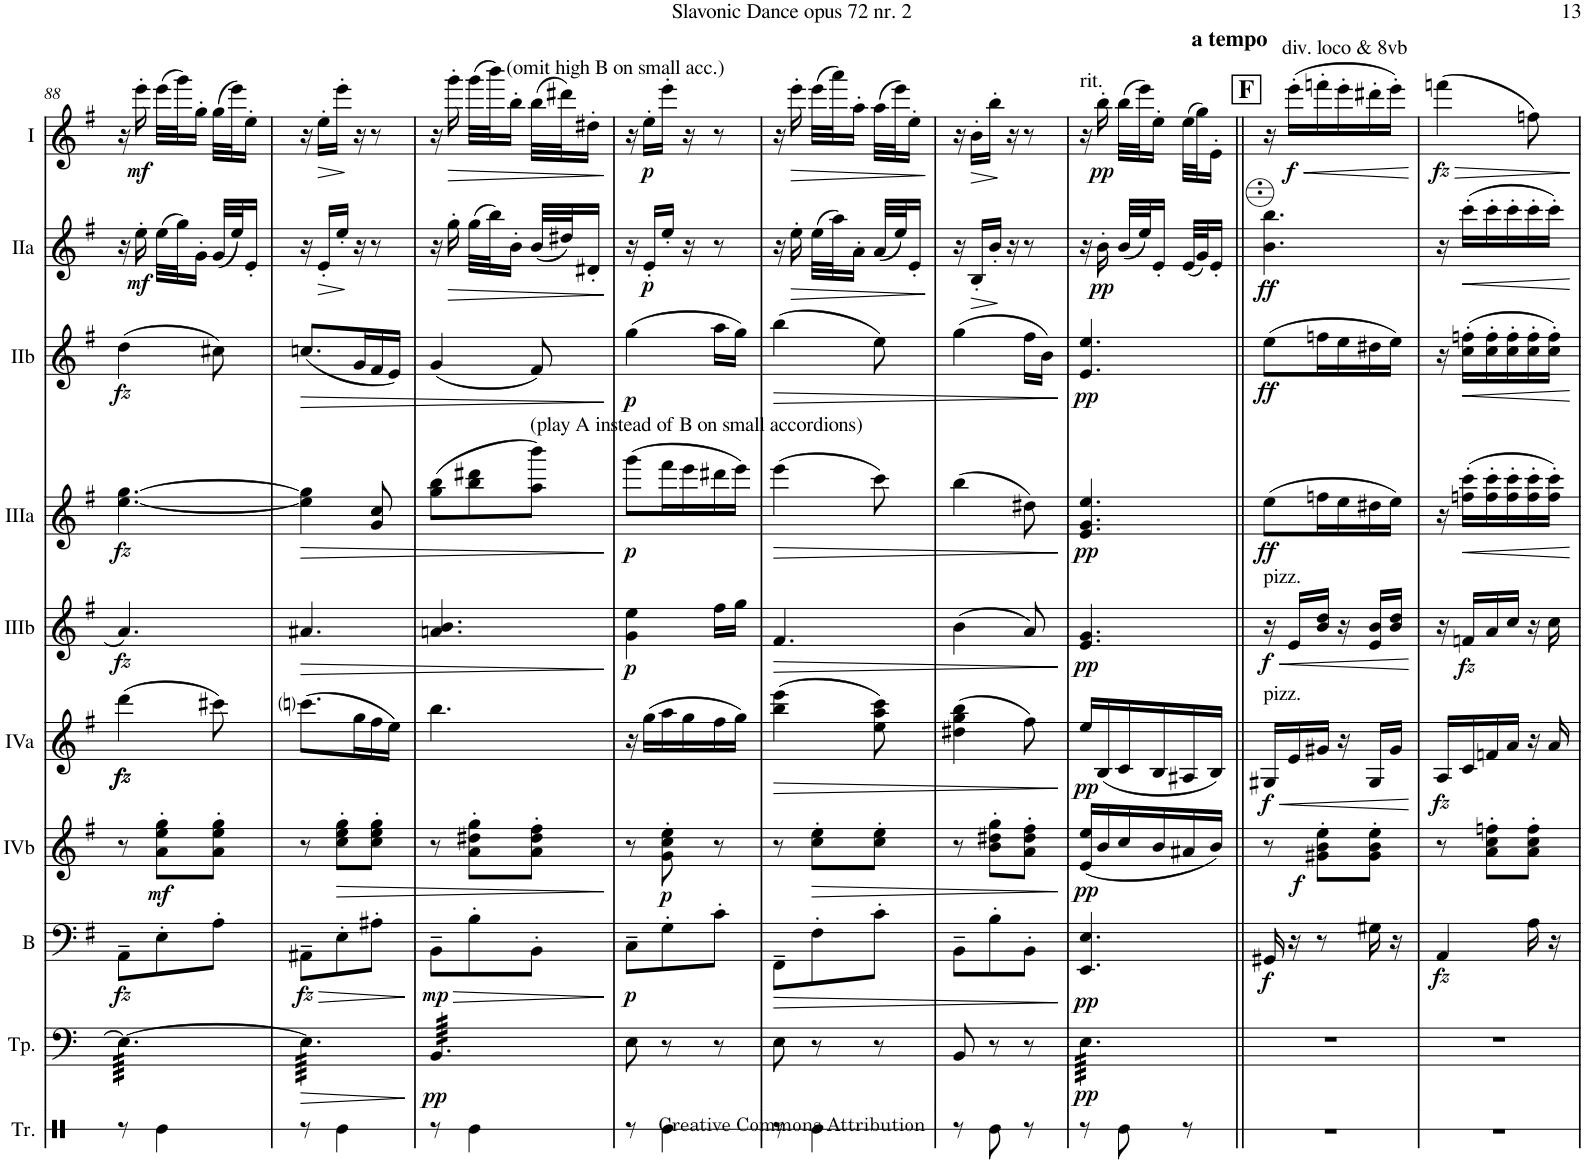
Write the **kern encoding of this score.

**kern	**kern	**dynam	**kern	**dynam	**kern	**dynam	**kern	**dynam	**kern	**dynam	**kern	**dynam	**kern	**dynam	**kern	**dynam	**kern	**dynam
*part10	*part9	*part9	*part8	*part8	*part7	*part7	*part6	*part6	*part5	*part5	*part4	*part4	*part3	*part3	*part2	*part2	*part1	*part1
*staff10	*staff9	*staff9	*staff8	*staff8	*staff7	*staff7	*staff6	*staff6	*staff5	*staff5	*staff4	*staff4	*staff3	*staff3	*staff2	*staff2	*staff1	*staff1
*I"Triangle	*I"Timpani	*	*I"Bass	*	*I"Acc. 4b	*	*I"Acc. 4a	*	*I"Acc. 3b	*	*I"Acc. 3a	*	*I"Acc. 2b	*	*I"Acc. 2a	*	*I"Acc. 1	*
*I'Tr.	*I'Tp.	*	*I'B	*	*	*	*	*	*	*	*	*	*	*	*	*	*	*
!!LO:PB:g=z
*clefX	*clefF4	*	*clefF4	*	*clefG2	*	*clefG2	*	*clefG2	*	*clefG2	*	*clefG2	*	*clefG2	*	*clefG2	*
*	*	*	*Trd7c12	*	*Trd7c12	*	*Trd7c12	*	*Trd7c12	*	*Trd7c12	*	*	*	*	*	*	*
*k[]	*k[f#]	*	*k[f#]	*	*k[f#]	*	*k[f#]	*	*k[f#]	*	*k[f#]	*	*k[f#]	*	*k[f#]	*	*k[f#]	*
*M3/8	*M3/8	*	*M3/8	*	*M3/8	*	*M3/8	*	*M3/8	*	*M3/8	*	*M3/8	*	*M3/8	*	*M3/8	*
=88	=88	=88	=88	=88	=88	=88	=88	=88	=88	=88	=88	=88	=88	=88	=88	=88	=88	=88
!	!	!	!	!LO:DY:b	!	!	!	!LO:DY:b	!	!	!	!	!	!	!	!	!	!
!	!	!	!	!	!	!	!	!LO:DY:n=1:b	!	!LO:DY:b	!	!LO:DY:b	!	!LO:DY:b	!	!	!	!
*	*tremolo	*	*	*	*	*	*	*	*	*	*	*	*	*	*	*	*	*
8r	64E\LLLL	.	8AA~\L	fz	8r	.	(4ddd\	fz fz	4.a/	fz	[4.eee\ [4.ggg\	fz	(4dd\	fz	16r	.	16r	.
.	64E\	.	.	.	.	.	.	.	.	.	.	.	.	.	.	.	.	.
.	64E\	.	.	.	.	.	.	.	.	.	.	.	.	.	.	.	.	.
.	64E\	.	.	.	.	.	.	.	.	.	.	.	.	.	.	.	.	.
!	!	!	!	!	!	!	!	!	!	!	!	!	!	!	!	!LO:DY:b	!	!LO:DY:b
.	64E\	.	.	.	.	.	.	.	.	.	.	.	.	.	16ee'\	mf	16eee'\	mf
.	64E\	.	.	.	.	.	.	.	.	.	.	.	.	.	.	.	.	.
.	64E\	.	.	.	.	.	.	.	.	.	.	.	.	.	.	.	.	.
.	64E\	.	.	.	.	.	.	.	.	.	.	.	.	.	.	.	.	.
!	!	!	!	!	!	!LO:DY:b	!	!	!	!	!	!	!	!	!	!	!	!
4Re\	64E\	.	8E'\	.	8a\' 8ee\' 8gg\'L	mf	.	.	.	.	.	.	.	.	(32ee\LLL	.	(32eee\LLL	.
.	64E\	.	.	.	.	.	.	.	.	.	.	.	.	.	.	.	.	.
.	64E\	.	.	.	.	.	.	.	.	.	.	.	.	.	32gg\J)	.	32ggg\J)	.
.	64E\	.	.	.	.	.	.	.	.	.	.	.	.	.	.	.	.	.
.	64E\	.	.	.	.	.	.	.	.	.	.	.	.	.	16g'\JJ	.	16gg'\JJ	.
.	64E\	.	.	.	.	.	.	.	.	.	.	.	.	.	.	.	.	.
.	64E\	.	.	.	.	.	.	.	.	.	.	.	.	.	.	.	.	.
.	64E\	.	.	.	.	.	.	.	.	.	.	.	.	.	.	.	.	.
.	64E\	.	8A'\J	.	8a\' 8ee\' 8gg\'J	.	8ccc#X\)	.	.	.	.	.	8cc#X\)	.	(32g/LLL	.	(32gg\LLL	.
.	64E\	.	.	.	.	.	.	.	.	.	.	.	.	.	.	.	.	.
.	64E\	.	.	.	.	.	.	.	.	.	.	.	.	.	32ee/J)	.	32eee\J)	.
.	64E\	.	.	.	.	.	.	.	.	.	.	.	.	.	.	.	.	.
.	64E\	.	.	.	.	.	.	.	.	.	.	.	.	.	16e'/JJ	.	16ee'\JJ	.
.	64E\	.	.	.	.	.	.	.	.	.	.	.	.	.	.	.	.	.
.	64E\	.	.	.	.	.	.	.	.	.	.	.	.	.	.	.	.	.
.	64E\JJJJ	.	.	.	.	.	.	.	.	.	.	.	.	.	.	.	.	.
=89	=89	=89	=89	=89	=89	=89	=89	=89	=89	=89	=89	=89	=89	=89	=89	=89	=89	=89
!	!	!LO:HP:b	!	!LO:HP:b	!	!	!	!	!	!LO:HP:b	!	!LO:HP:b	!	!LO:HP:b	!	!	!	!
!	!	!	!	!LO:DY:n=1:b	!	!	!	!	!	!	!	!	!	!	!	!	!	!
8r	64E\]LLLL	>	8AA#X~\L	> fz	8r	.	(8.cccni\L	.	4.a#X/	>	4eee\] 4ggg\]	>	(8.ccn/L	>	16r	.	16r	.
.	64E\	.	.	.	.	.	.	.	.	.	.	.	.	.	.	.	.	.
.	64E\	.	.	.	.	.	.	.	.	.	.	.	.	.	.	.	.	.
.	64E\	.	.	.	.	.	.	.	.	.	.	.	.	.	.	.	.	.
!	!	!	!	!	!	!	!	!	!	!	!	!	!	!	!	!LO:HP:b	!	!LO:HP:b
.	64E\	.	.	.	.	.	.	.	.	.	.	.	.	.	16e'/LL	>	16ee'\LL	>
.	64E\	.	.	.	.	.	.	.	.	.	.	.	.	.	.	.	.	.
.	64E\	.	.	.	.	.	.	.	.	.	.	.	.	.	.	.	.	.
.	64E\	.	.	.	.	.	.	.	.	.	.	.	.	.	.	.	.	.
!	!	!	!	!	!	!LO:HP:b	!	!	!	!	!	!	!	!	!	!	!	!
4Re\	64E\	.	8E'\	.	8cc\' 8ee\' 8gg\'L	>	.	.	.	.	.	.	.	.	16ee'/JJ	.	16eee'\JJ	.
.	64E\	.	.	.	.	.	.	.	.	.	.	.	.	.	.	.	.	.
.	64E\	.	.	.	.	.	.	.	.	.	.	.	.	.	.	.	.	.
.	64E\	.	.	.	.	.	.	.	.	.	.	.	.	.	.	.	.	.
.	64E\	.	.	.	.	.	16gg\L	.	.	.	.	.	16g/L	.	16r	]	16r	]
.	64E\	.	.	.	.	.	.	.	.	.	.	.	.	.	.	.	.	.
.	64E\	.	.	.	.	.	.	.	.	.	.	.	.	.	.	.	.	.
.	64E\	.	.	.	.	.	.	.	.	.	.	.	.	.	.	.	.	.
.	64E\	.	8A#X'\J	.	8cc\' 8ee\' 8gg\'J	.	16ff#\	.	.	.	8gg/ 8ccc/	.	16f#/	.	8r	.	8r	.
.	64E\	.	.	.	.	.	.	.	.	.	.	.	.	.	.	.	.	.
.	64E\	.	.	.	.	.	.	.	.	.	.	.	.	.	.	.	.	.
.	64E\	.	.	.	.	.	.	.	.	.	.	.	.	.	.	.	.	.
.	64E\	.	.	.	.	.	16ee\JJ)	.	.	.	.	.	16e/JJ)	.	.	.	.	.
.	64E\	.	.	.	.	.	.	.	.	.	.	.	.	.	.	.	.	.
.	64E\	.	.	.	.	.	.	.	.	.	.	.	.	.	.	.	.	.
.	64E\JJJJ	.	.	.	.	.	.	.	.	.	.	.	.	.	.	.	.	.
.	.	]	.	]	.	.	.	.	.	.	.	.	.	.	.	.	.	.
=90	=90	=90	=90	=90	=90	=90	=90	=90	=90	=90	=90	=90	=90	=90	=90	=90	=90	=90
!	!	!LO:DY:b	!	!LO:HP:b	!	!	!	!	!	!	!	!	!	!	!	!	!	!
!	!	!	!	!LO:DY:n=1:b	!	!	!	!	!	!	!	!	!	!	!	!	!	!
8r	64BB/LLLL	pp	8BB~\L	> mp	8r	.	4.bb\	.	4.an/ 4.b/	.	(8ggg\ 8bbb\L	.	(4g/	.	16r	.	16r	.
.	64BB/	.	.	.	.	.	.	.	.	.	.	.	.	.	.	.	.	.
.	64BB/	.	.	.	.	.	.	.	.	.	.	.	.	.	.	.	.	.
.	64BB/	.	.	.	.	.	.	.	.	.	.	.	.	.	.	.	.	.
!	!	!	!	!	!	!	!	!	!	!	!	!	!	!	!	!LO:HP:b	!	!LO:HP:b
.	64BB/	.	.	.	.	.	.	.	.	.	.	.	.	.	16gg'\	>	16ggg'\	>
.	64BB/	.	.	.	.	.	.	.	.	.	.	.	.	.	.	.	.	.
.	64BB/	.	.	.	.	.	.	.	.	.	.	.	.	.	.	.	.	.
.	64BB/	.	.	.	.	.	.	.	.	.	.	.	.	.	.	.	.	.
4Re\	64BB/	.	8B'\	.	8a\' 8dd#X\' 8gg\'L	.	.	.	.	.	8bbb\ 8dddd#X\	.	.	.	(32gg\LLL	.	(32ggg\LLL	.
.	64BB/	.	.	.	.	.	.	.	.	.	.	.	.	.	.	.	.	.
!	!	!	!	!	!	!	!	!	!	!	!	!	!	!	!	!	!LO:TX:a:t=(omit high B on small acc.)	!
.	64BB/	.	.	.	.	.	.	.	.	.	.	.	.	.	32bb\J)	.	32bbb\J)	.
.	64BB/	.	.	.	.	.	.	.	.	.	.	.	.	.	.	.	.	.
.	64BB/	.	.	.	.	.	.	.	.	.	.	.	.	.	16b'\JJ	.	16bb'\JJ	.
.	64BB/	.	.	.	.	.	.	.	.	.	.	.	.	.	.	.	.	.
.	64BB/	.	.	.	.	.	.	.	.	.	.	.	.	.	.	.	.	.
.	64BB/	.	.	.	.	.	.	.	.	.	.	.	.	.	.	.	.	.
!	!	!	!	!	!	!	!	!	!	!	!LO:TX:a:t=(play A instead of B on small accordions)	!	!	!	!	!	!	!
.	64BB/	.	8BB'\J	.	8a\' 8dd#\' 8ff#\'J	.	.	.	.	.	8aaa\ 8bbbb\J)	.	8f#/)	.	(32b/LLL	.	(32bb\LLL	.
.	64BB/	.	.	.	.	.	.	.	.	.	.	.	.	.	.	.	.	.
.	64BB/	.	.	.	.	.	.	.	.	.	.	.	.	.	32dd#X/J)	.	32ddd#X\J)	.
.	64BB/	.	.	.	.	.	.	.	.	.	.	.	.	.	.	.	.	.
.	64BB/	.	.	.	.	.	.	.	.	.	.	.	.	.	16d#X'/JJ	.	16dd#X'\JJ	.
.	64BB/	.	.	.	.	.	.	.	.	.	.	.	.	.	.	.	.	.
.	64BB/	.	.	.	.	.	.	.	.	.	.	.	.	.	.	.	.	.
.	64BB/JJJJ	.	.	.	.	.	.	.	.	.	.	.	.	.	.	.	.	.
*	*Xtremolo	*	*	*	*	*	*	*	*	*	*	*	*	*	*	*	*	*
.	.	.	.	]	.	]	.	.	.	]	.	]	.	]	.	]	.	]
=91	=91	=91	=91	=91	=91	=91	=91	=91	=91	=91	=91	=91	=91	=91	=91	=91	=91	=91
!	!	!	!	!LO:DY:b	!	!	!	!	!	!LO:DY:b	!	!LO:DY:b	!	!LO:DY:b	!	!	!	!
8r	8E\	.	8C~\L	p	8r	.	16r	.	4g\ 4ee\	p	(8gggg\L	p	(4gg\	p	16r	.	16r	.
!	!	!	!	!	!	!	!	!	!	!	!	!	!	!	!	!LO:DY:b	!	!LO:DY:b
.	.	.	.	.	.	.	(16gg\LL	.	.	.	.	.	.	.	16e'/LL	p	16ee'\LL	p
!	!	!	!	!	!	!LO:DY:b	!	!	!	!	!	!	!	!	!	!	!	!
4Re\	8r	.	8G'\	.	8g\' 8cc\' 8ee\'	p	16aa\	.	.	.	16ffff#\L	.	.	.	16ee'/JJ	.	16eee'\JJ	.
.	.	.	.	.	.	.	16gg\	.	.	.	16eeee\	.	.	.	16r	.	16r	.
.	8r	.	8c'\J	.	8r	.	16ff#\	.	16ff#\LL	.	16dddd#X\	.	16aa\LL	.	8r	.	8r	.
.	.	.	.	.	.	.	16gg\JJ)	.	16gg\JJ	.	16eeee\JJ)	.	16gg\JJ)	.	.	.	.	.
=92	=92	=92	=92	=92	=92	=92	=92	=92	=92	=92	=92	=92	=92	=92	=92	=92	=92	=92
!	!	!	!	!LO:HP:b	!	!	!	!LO:HP:b	!	!LO:HP:b	!	!LO:HP:b	!	!LO:HP:b	!	!	!	!
8r	8E\	.	8FF#~\L	>	8r	.	(4bb\ 4eee\	>	4.f#/	>	(4eeee\	>	(4bb\	>	16r	.	16r	.
!	!	!	!	!	!	!	!	!	!	!	!	!	!	!	!	!LO:HP:b	!	!LO:HP:b
.	.	.	.	.	.	.	.	.	.	.	.	.	.	.	16ee'\	>	16eee'\	>
!	!	!	!	!	!	!LO:HP:b	!	!	!	!	!	!	!	!	!	!	!	!
4Re\	8r	.	8F#'\	.	8cc\' 8ee\'L	>	.	.	.	.	.	.	.	.	(32ee\LLL	.	(32eee\LLL	.
.	.	.	.	.	.	.	.	.	.	.	.	.	.	.	32aa\J)	.	32aaa\J)	.
.	.	.	.	.	.	.	.	.	.	.	.	.	.	.	16a'\JJ	.	16aa'\JJ	.
.	8r	.	8c'\J	.	8cc\' 8ee\'J	.	8ee\ 8aa\ 8ccc\)	.	.	.	8cccc\)	.	8ee\)	.	(32a/LLL	.	(32aa\LLL	.
.	.	.	.	.	.	.	.	.	.	.	.	.	.	.	32ee/J)	.	32eee\J)	.
.	.	.	.	.	.	.	.	.	.	.	.	.	.	.	16e'/JJ	.	16ee'\JJ	.
.	.	.	.	.	.	.	.	.	.	.	.	.	.	.	.	]	.	]
=93	=93	=93	=93	=93	=93	=93	=93	=93	=93	=93	=93	=93	=93	=93	=93	=93	=93	=93
8r	8BB/	.	8BB~\L	.	8r	.	(4dd#X\ 4gg\ 4bb\	.	(4b\	.	(4bbb\	.	(4gg\	.	16r	.	16r	.
!	!	!	!	!	!	!	!	!	!	!	!	!	!	!	!	!LO:HP:b	!	!LO:HP:b
.	.	.	.	.	.	.	.	.	.	.	.	.	.	.	16B'/LL	>	16b'\LL	>
8Re\	8r	.	8B'\	.	8b\' 8dd#X\' 8gg\'L	.	.	.	.	.	.	.	.	.	16b'/JJ	.	16bb'\JJ	.
.	.	.	.	.	.	.	.	.	.	.	.	.	.	.	16r	]	16r	]
8r	8r	.	8BB'\J	.	8a\' 8dd#\' 8ff#\'J	.	8ff#\)	.	8a/)	.	8ddd#X\)	.	16ff#\LL	.	8r	.	8r	.
.	.	.	.	.	.	.	.	.	.	.	.	.	16b\JJ)	.	.	.	.	.
.	.	.	.	]	.	]	.	]	.	]	.	]	.	]	.	.	.	.
=94	=94	=94	=94	=94	=94	=94	=94	=94	=94	=94	=94	=94	=94	=94	=94	=94	=94	=94
!	!	!	!	!	!	!	!	!	!	!	!	!	!	!	!	!	!LO:TX:a:t=rit.	!
!	!	!LO:DY:b	!	!LO:DY:b	!	!LO:DY:b	!	!LO:DY:b	!	!LO:DY:b	!	!LO:DY:b	!	!LO:DY:b	!	!	!	!
*	*tremolo	*	*	*	*	*	*	*	*	*	*	*	*	*	*	*	*	*
8r	64E\LLLL	pp	4.EE/ 4.E/	pp	(16e/ 16ee/LL	pp	16ee/LL	pp	4.e/ 4.g/	pp	4.ee/ 4.gg/ 4.eee/	pp	4.e/ 4.ee/	pp	16r	.	16r	.
.	64E\	.	.	.	.	.	.	.	.	.	.	.	.	.	.	.	.	.
.	64E\	.	.	.	.	.	.	.	.	.	.	.	.	.	.	.	.	.
.	64E\	.	.	.	.	.	.	.	.	.	.	.	.	.	.	.	.	.
!	!	!	!	!	!	!	!	!	!	!	!	!	!	!	!	!LO:DY:b	!	!LO:DY:b
.	64E\	.	.	.	16b/	.	(16B/	.	.	.	.	.	.	.	16b'\	pp	16bb'\	pp
.	64E\	.	.	.	.	.	.	.	.	.	.	.	.	.	.	.	.	.
.	64E\	.	.	.	.	.	.	.	.	.	.	.	.	.	.	.	.	.
.	64E\	.	.	.	.	.	.	.	.	.	.	.	.	.	.	.	.	.
8Re\	64E\	.	.	.	16cc/	.	16c/	.	.	.	.	.	.	.	(32b/LLL	.	(32bb\LLL	.
.	64E\	.	.	.	.	.	.	.	.	.	.	.	.	.	.	.	.	.
.	64E\	.	.	.	.	.	.	.	.	.	.	.	.	.	32ee/J)	.	32eee\J)	.
.	64E\	.	.	.	.	.	.	.	.	.	.	.	.	.	.	.	.	.
.	64E\	.	.	.	16b/	.	16B/	.	.	.	.	.	.	.	16e'/JJ	.	16ee'\JJ	.
.	64E\	.	.	.	.	.	.	.	.	.	.	.	.	.	.	.	.	.
.	64E\	.	.	.	.	.	.	.	.	.	.	.	.	.	.	.	.	.
.	64E\	.	.	.	.	.	.	.	.	.	.	.	.	.	.	.	.	.
8r	64E\	.	.	.	16a#X/	.	16A#X/	.	.	.	.	.	.	.	(32e/LLL	.	(32ee\LLL	.
.	64E\	.	.	.	.	.	.	.	.	.	.	.	.	.	.	.	.	.
.	64E\	.	.	.	.	.	.	.	.	.	.	.	.	.	32g/J)	.	32gg\J)	.
.	64E\	.	.	.	.	.	.	.	.	.	.	.	.	.	.	.	.	.
.	64E\	.	.	.	16b/JJ)	.	16B/JJ)	.	.	.	.	.	.	.	16e'/JJ	.	16e'\JJ	.
.	64E\	.	.	.	.	.	.	.	.	.	.	.	.	.	.	.	.	.
.	64E\	.	.	.	.	.	.	.	.	.	.	.	.	.	.	.	.	.
.	64E\JJJJ	.	.	.	.	.	.	.	.	.	.	.	.	.	.	.	.	.
*	*Xtremolo	*	*	*	*	*	*	*	*	*	*	*	*	*	*	*	*	*
=95||	=95||	=95||	=95||	=95||	=95||	=95||	=95||	=95||	=95||	=95||	=95||	=95||	=95||	=95||	=95||	=95||	=95||	=95||
!!LO:REH:place=s1:a:B:cj:fs=14:t=F
!	!	!	!	!	!	!	!	!	!	!	!	!	!	!	!	!	!LO:TX:a:B:t=a tempo	!
!	!	!	!	!	!	!	!	!	!LO:TX:a:t=pizz.	!	!	!	!	!	!	!	!	!
!	!	!	!	!	!	!	!LO:TX:a:t=pizz.	!	!	!	!	!	!	!	!	!	!	!
!	!	!	!	!LO:DY:b	!	!	!	!LO:HP:b	!	!LO:HP:b	!	!	!	!	!	!	!	!
!	!	!	!	!	!	!	!	!LO:DY:n=1:b	!	!LO:DY:n=1:b	!	!LO:DY:b	!	!LO:DY:b	!	!LO:DY:b	!	!
4.r	4.r	.	16GG#X/	f	8r	.	16G#X/LL	< f	16r	< f	(8ee\L	ff	(8ee\L	ff	4.b\ 4.bb\	ff	16r	.
!	!	!	!	!	!	!	!	!	!	!	!	!	!	!	!	!	!LO:TX:a:t=div. loco & 8vb	!
!	!	!	!	!	!	!	!	!	!	!	!	!	!	!	!	!	!	!LO:HP:b
!	!	!	!	!	!	!	!	!	!	!	!	!	!	!	!	!	!	!LO:DY:n=1:b
.	.	.	16r	.	.	.	16e/	.	16e/LL	.	.	.	.	.	.	.	(16eee'\LL	< f
!	!	!	!	!	!	!LO:DY:b	!	!	!	!	!	!	!	!	!	!	!	!
.	.	.	8r	.	8g#X\' 8b\' 8ee\'L	f	16g#X/JJ	.	16b/ 16dd/JJ	.	16ffn\L	.	16ffn\L	.	.	.	16fffn'\	.
.	.	.	.	.	.	.	16r	.	16r	.	16ee\	.	16ee\	.	.	.	16eee'\	.
.	.	.	16G#X\	.	8g#\' 8b\' 8ee\'J	.	16G#/LL	.	16e/ 16b/LL	.	16dd#X\	.	16dd#X\	.	.	.	16ddd#X'\	.
.	.	.	16r	.	.	.	16g#/JJ	.	16b/ 16dd/JJ	.	16ee\JJ)	.	16ee\JJ)	.	.	.	16eee'\JJ)	.
.	.	.	.	.	.	.	.	[	.	[	.	.	.	.	.	.	.	[
=96	=96	=96	=96	=96	=96	=96	=96	=96	=96	=96	=96	=96	=96	=96	=96	=96	=96	=96
!	!	!	!	!LO:DY:b	!	!	!	!LO:DY:b	!	!	!	!	!	!	!	!	!	!LO:HP:b
!	!	!	!	!	!	!	!	!	!	!	!	!	!	!	!	!	!	!LO:DY:n=1:b
4.r	4.r	.	4AA/	fz	8r	.	16A/LL	fz	16r	.	16r	.	16r	.	16r	.	(4fffn\	> fz
!	!	!	!	!	!	!	!	!	!	!LO:DY:b	!	!LO:HP:b	!	!LO:HP:b	!	!LO:HP:b	!	!
.	.	.	.	.	.	.	16c/	.	16fn/LL	fz	(16ffn\' 16ccc\'LL	<	(16cc\' 16ffn\'LL	<	(16ccc'\LL	<	.	.
.	.	.	.	.	8a\' 8cc\' 8ffn\'L	.	16fn/	.	16a/	.	16ff\' 16ccc\'	.	16cc\' 16ff\'	.	16ccc'\	.	.	.
.	.	.	.	.	.	.	16a/JJ	.	16cc/JJ	.	16ff\' 16ccc\'	.	16cc\' 16ff\'	.	16ccc'\	.	.	.
.	.	.	16A\	.	8a\' 8cc\' 8ff\'J	.	16r	.	16r	.	16ff\' 16ccc\'	.	16cc\' 16ff\'	.	16ccc'\	.	8ffn\)	.
.	.	.	16r	.	.	.	16a/	.	16cc\	.	16ff\' 16ccc\'JJ)	.	16cc\' 16ff\'JJ)	.	16ccc'\JJ)	.	.	.
.	.	.	.	.	.	.	.	.	.	.	.	[	.	[	.	[	.	]
=	=	=	=	=	=	=	=	=	=	=	=	=	=	=	=	=	=	=
*-	*-	*-	*-	*-	*-	*-	*-	*-	*-	*-	*-	*-	*-	*-	*-	*-	*-	*-
